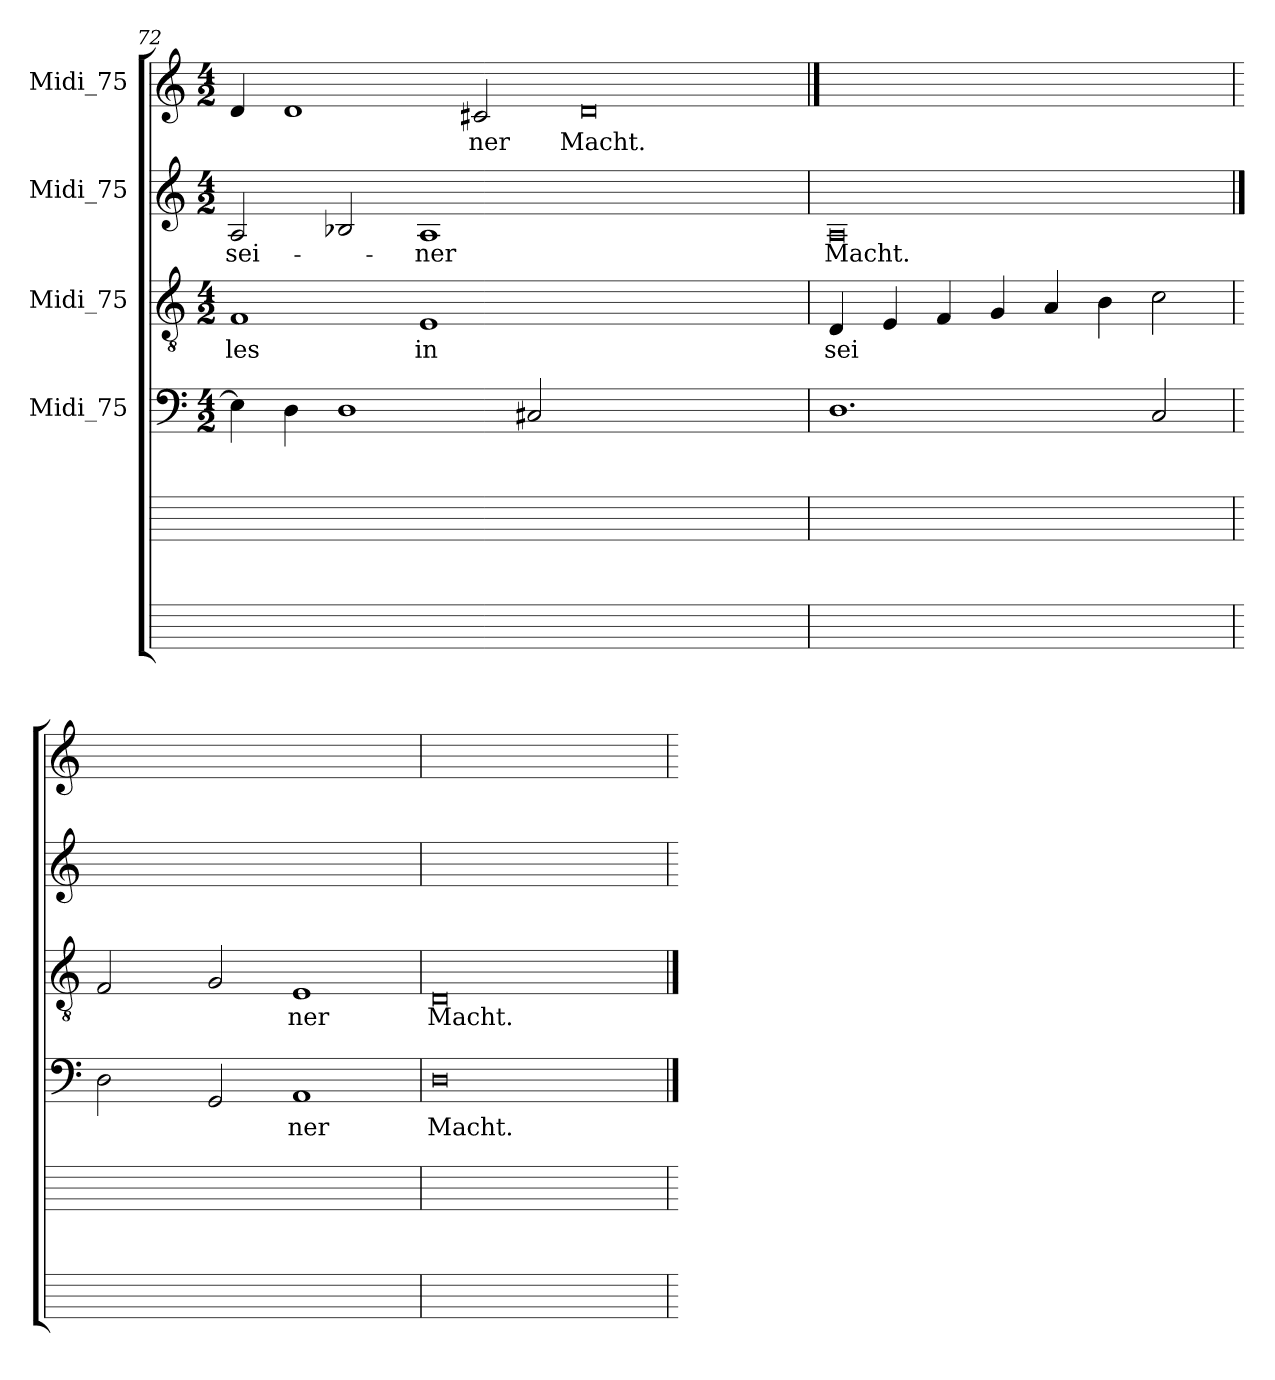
**kern	**kern	**kern	**text	**kern	**text	**kern	**text	**kern	**text
*part6	*part5	*part4	*part4	*part3	*part3	*part2	*part2	*part1	*part1
*staff6	*staff5	*staff4	*staff4	*staff3	*staff3	*staff2	*staff2	*staff1	*staff1
*	*	*I"Midi_75	*	*I"Midi_75	*	*I"Midi_75	*	*I"Midi_75	*
!!LO:LB:g=z
*	*	*clefF4	*	*clefGv2	*	*clefG2	*	*clefG2	*
*	*	*k[]	*	*k[]	*	*k[]	*	*k[]	*
*	*	*C:	*	*C:	*	*C:	*	*C:	*
*	*	*M4/2	*	*M4/2	*	*M4/2	*	*M4/2	*
=72	=72	=72	=72	=72	=72	=72	=72	=72	=72
!	!	!	!	!	!LO:LY:b	!	!LO:LY:b	!	!
4ryy	4ryy	4E]	.	1F	-les	2A	sei-	4d	.
2%7ryy	2%7ryy	4D	.	.	.	.	.	1d	.
.	.	1D	.	.	.	2B-X	.	.	.
!	!	!	!	!	!LO:LY:b	!	!LO:LY:b	!	!
.	.	.	.	1E	in	1A	-ner	.	.
!	!	!	!	!	!	!	!	!	!LO:LY:b
.	.	.	.	.	.	.	.	2c#X	-ner
.	.	2C#X	.	.	.	.	.	.	.
!	!	!	!	!	!	!	!	!	!LO:LY:b
.	.	.	.	.	.	.	.	0d	Macht.
.	.	1..ryy	.	1..ryy	.	1..ryy	.	.	.
=	=	=	==	=	==	=	==	==	==
!	!	!	!	!	!LO:LY:b	!	!LO:LY:b	!	!
4ryy	4ryy	1.D	.	4D	sei	0A	Macht.	0ryy	.
1..ryy	1..ryy	.	.	4E	.	.	.	.	.
.	.	.	.	4F	.	.	.	.	.
.	.	.	.	4G	.	.	.	.	.
.	.	.	.	4A	.	.	.	.	.
.	.	.	.	4B	.	.	.	.	.
.	.	2C	.	2c	.	.	.	.	.
=	=	=	=	=	=	==	=	=	=
4ryy	4ryy	2D	.	2F	.	0ryy	.	0ryy	.
1..ryy	1..ryy	.	.	.	.	.	.	.	.
.	.	2GG	.	2G	.	.	.	.	.
!	!	!	!LO:LY:b	!	!LO:LY:b	!	!	!	!
.	.	1AA	-ner	1E	ner	.	.	.	.
=	=	=	=	=	=	=	=	=	=
!	!	!	!LO:LY:b	!	!LO:LY:b	!	!	!	!
4ryy	4ryy	0D	Macht.	0D	Macht.	0ryy	.	0ryy	.
1..ryy	1..ryy	.	.	.	.	.	.	.	.
=	=	==	=	==	=	=	=	=	=
*-	*-	*-	*-	*-	*-	*-	*-	*-	*-
